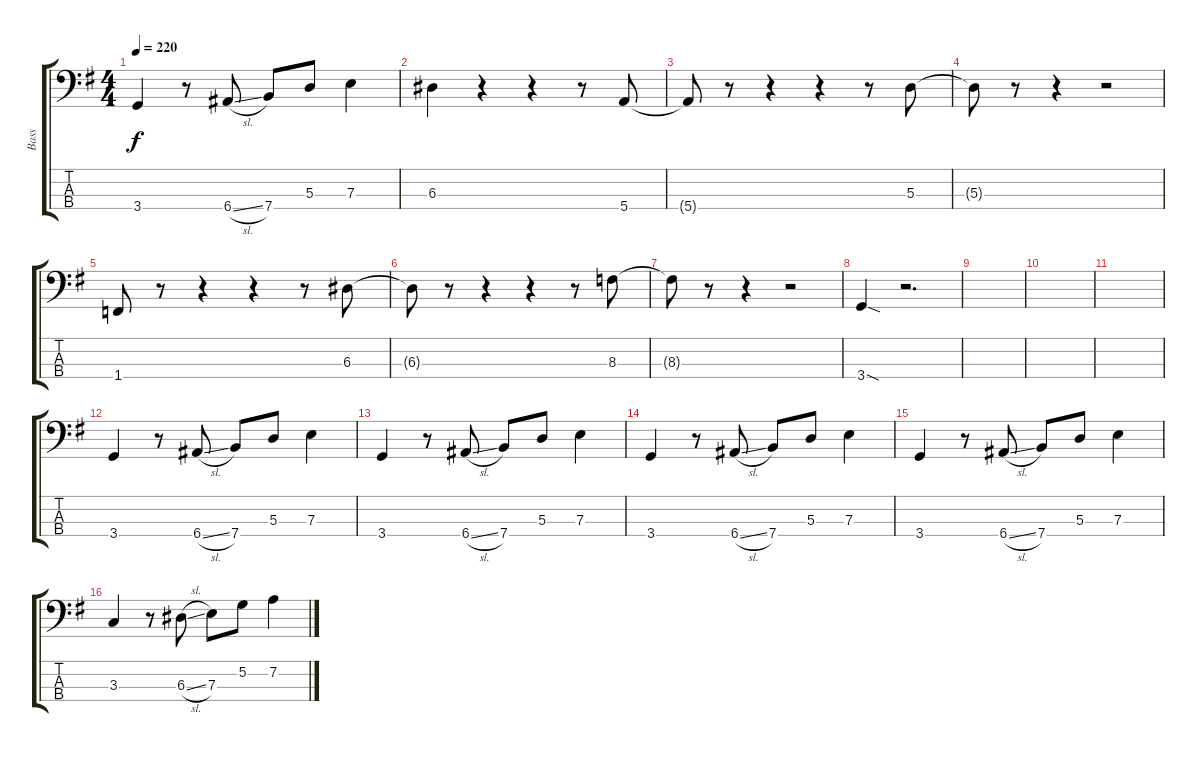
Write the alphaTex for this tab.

\track ("Bass" "Bass") {instrument electricbassfinger}
\staff {score tabs}
\tuning (G2 D2 A1 E1) {hide}
\ts (4 4)
\tempo 220
\clef f4
\ks g
3.4.4{dy f} r.8 6.4{sl}.8 7.4.8 5.3.8 7.3.4 |
6.3.4 r.4 r.4 r.8 5.4.8 |
5.4{t}.8 r.8 r.4 r.4 r.8 5.3.8 |
5.3{t}.8 r.8 r.4 r.2 |
1.4.8 r.8 r.4 r.4 r.8 6.3.8 |
6.3{t}.8 r.8 r.4 r.4 r.8 8.3.8 |
8.3{t}.8 r.8 r.4 r.2 |
3.4{sod}.4 r.2{d} |
|
|
|
3.4.4 r.8 6.4{sl}.8 7.4.8 5.3.8 7.3.4 |
3.4.4 r.8 6.4{sl}.8 7.4.8 5.3.8 7.3.4 |
3.4.4 r.8 6.4{sl}.8 7.4.8 5.3.8 7.3.4 |
3.4.4 r.8 6.4{sl}.8 7.4.8 5.3.8 7.3.4 |
3.3.4 r.8 6.3{sl}.8 7.3.8 5.2.8 7.2.4
